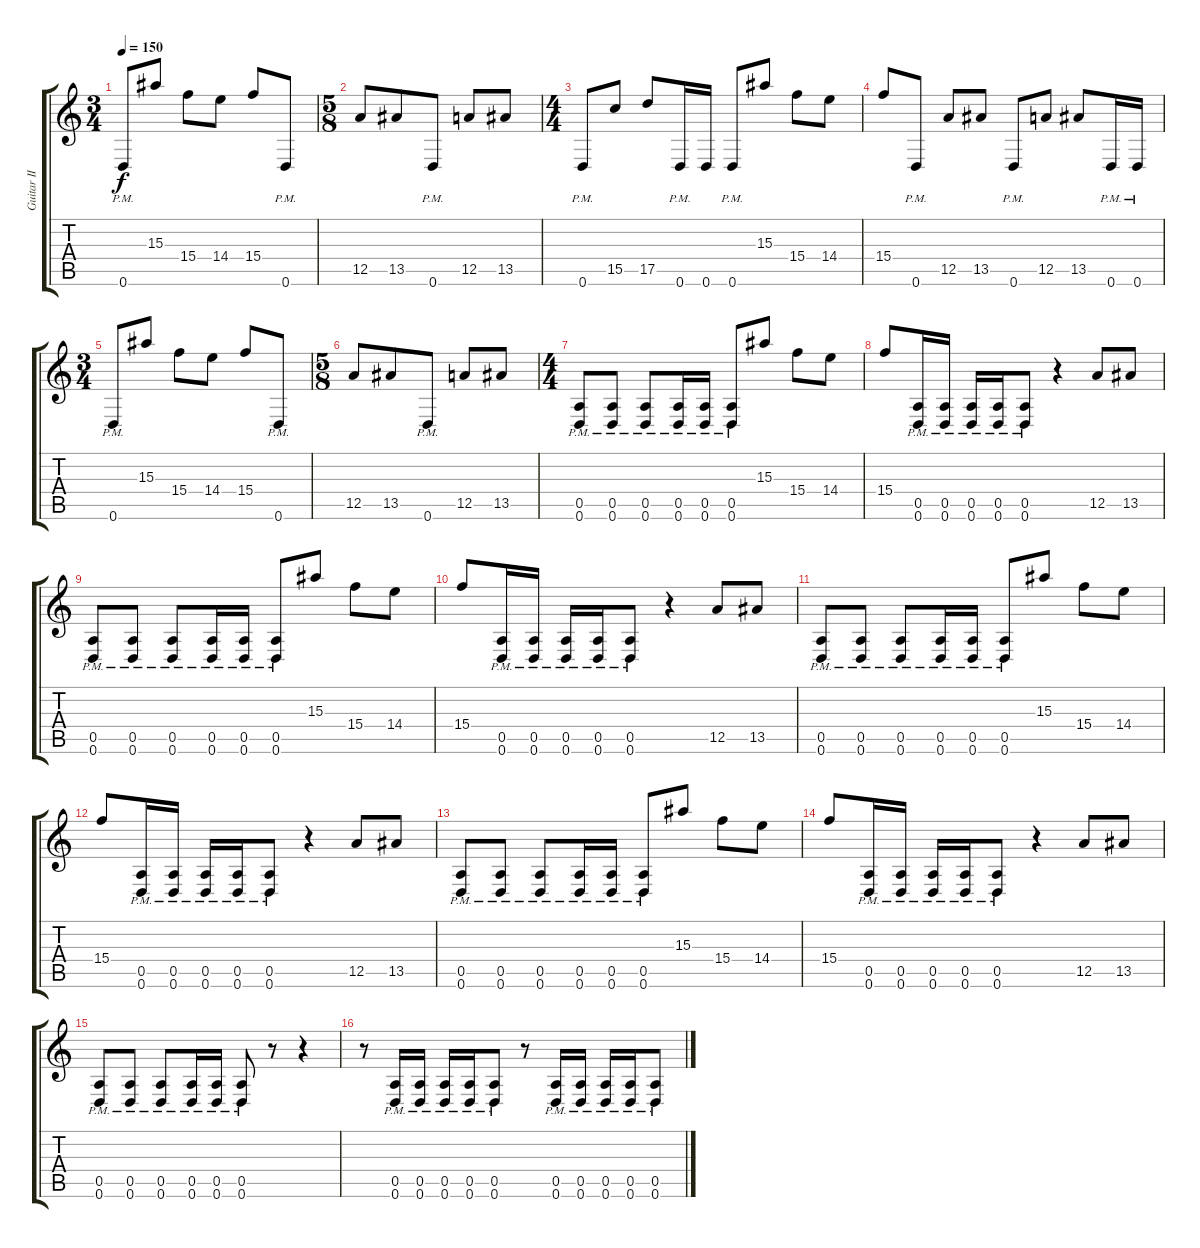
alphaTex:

\track ("Guitar II" "Guitar II") {instrument distortionguitar}
\staff {score tabs}
\tuning (E4 B3 G3 D3 A2 D2) {hide}
\ts (3 4)
\tempo 150
\clef g2
\ks c
0.6{pm}.8{dy f} 15.3.8 15.4.8 14.4.8 15.4.8 0.6{pm}.8 |
\ts (5 8)
12.5.8 13.5.8 0.6{pm}.8 12.5.8 13.5.8 |
\ts (4 4)
0.6{pm}.8 15.5.8 17.5.8 0.6{pm}.16 0.6.16 0.6{pm}.8 15.3.8 15.4.8 14.4.8 |
15.4.8 0.6{pm}.8 12.5.8 13.5.8 0.6{pm}.8 12.5.8 13.5.8 0.6{pm}.16 0.6{pm}.16 |
\ts (3 4)
0.6{pm}.8 15.3.8 15.4.8 14.4.8 15.4.8 0.6{pm}.8 |
\ts (5 8)
12.5.8 13.5.8 0.6{pm}.8 12.5.8 13.5.8 |
\ts (4 4)
(0.5{pm} 0.6{pm}).8 (0.5{pm} 0.6{pm}).8 (0.5{pm} 0.6{pm}).8 (0.5{pm} 0.6{pm}).16 (0.5{pm} 0.6{pm}).16 (0.5{pm} 0.6{pm}).8 15.3.8 15.4.8 14.4.8 |
15.4.8 (0.5{pm} 0.6{pm}).16 (0.5{pm} 0.6{pm}).16 (0.5{pm} 0.6{pm}).16 (0.5{pm} 0.6{pm}).16 (0.5{pm} 0.6{pm}).8 r.4 12.5.8 13.5.8 |
(0.5{pm} 0.6{pm}).8 (0.5{pm} 0.6{pm}).8 (0.5{pm} 0.6{pm}).8 (0.5{pm} 0.6{pm}).16 (0.5{pm} 0.6{pm}).16 (0.5{pm} 0.6{pm}).8 15.3.8 15.4.8 14.4.8 |
15.4.8 (0.5{pm} 0.6{pm}).16 (0.5{pm} 0.6{pm}).16 (0.5{pm} 0.6{pm}).16 (0.5{pm} 0.6{pm}).16 (0.5{pm} 0.6{pm}).8 r.4 12.5.8 13.5.8 |
(0.5{pm} 0.6{pm}).8 (0.5{pm} 0.6{pm}).8 (0.5{pm} 0.6{pm}).8 (0.5{pm} 0.6{pm}).16 (0.5{pm} 0.6{pm}).16 (0.5{pm} 0.6{pm}).8 15.3.8 15.4.8 14.4.8 |
15.4.8 (0.5{pm} 0.6{pm}).16 (0.5{pm} 0.6{pm}).16 (0.5{pm} 0.6{pm}).16 (0.5{pm} 0.6{pm}).16 (0.5{pm} 0.6{pm}).8 r.4 12.5.8 13.5.8 |
(0.5{pm} 0.6{pm}).8 (0.5{pm} 0.6{pm}).8 (0.5{pm} 0.6{pm}).8 (0.5{pm} 0.6{pm}).16 (0.5{pm} 0.6{pm}).16 (0.5{pm} 0.6{pm}).8 15.3.8 15.4.8 14.4.8 |
15.4.8 (0.5{pm} 0.6{pm}).16 (0.5{pm} 0.6{pm}).16 (0.5{pm} 0.6{pm}).16 (0.5{pm} 0.6{pm}).16 (0.5{pm} 0.6{pm}).8 r.4 12.5.8 13.5.8 |
(0.5{pm} 0.6{pm}).8 (0.5{pm} 0.6{pm}).8 (0.5{pm} 0.6{pm}).8 (0.5{pm} 0.6{pm}).16 (0.5{pm} 0.6{pm}).16 (0.5{pm} 0.6{pm}).8 r.8 r.4 |
r.8 (0.5{pm} 0.6{pm}).16 (0.5{pm} 0.6{pm}).16 (0.5{pm} 0.6{pm}).16 (0.5{pm} 0.6{pm}).16 (0.5{pm} 0.6{pm}).8 r.8 (0.5{pm} 0.6{pm}).16 (0.5{pm} 0.6{pm}).16 (0.5{pm} 0.6{pm}).16 (0.5{pm} 0.6{pm}).16 (0.5{pm} 0.6{pm}).8
